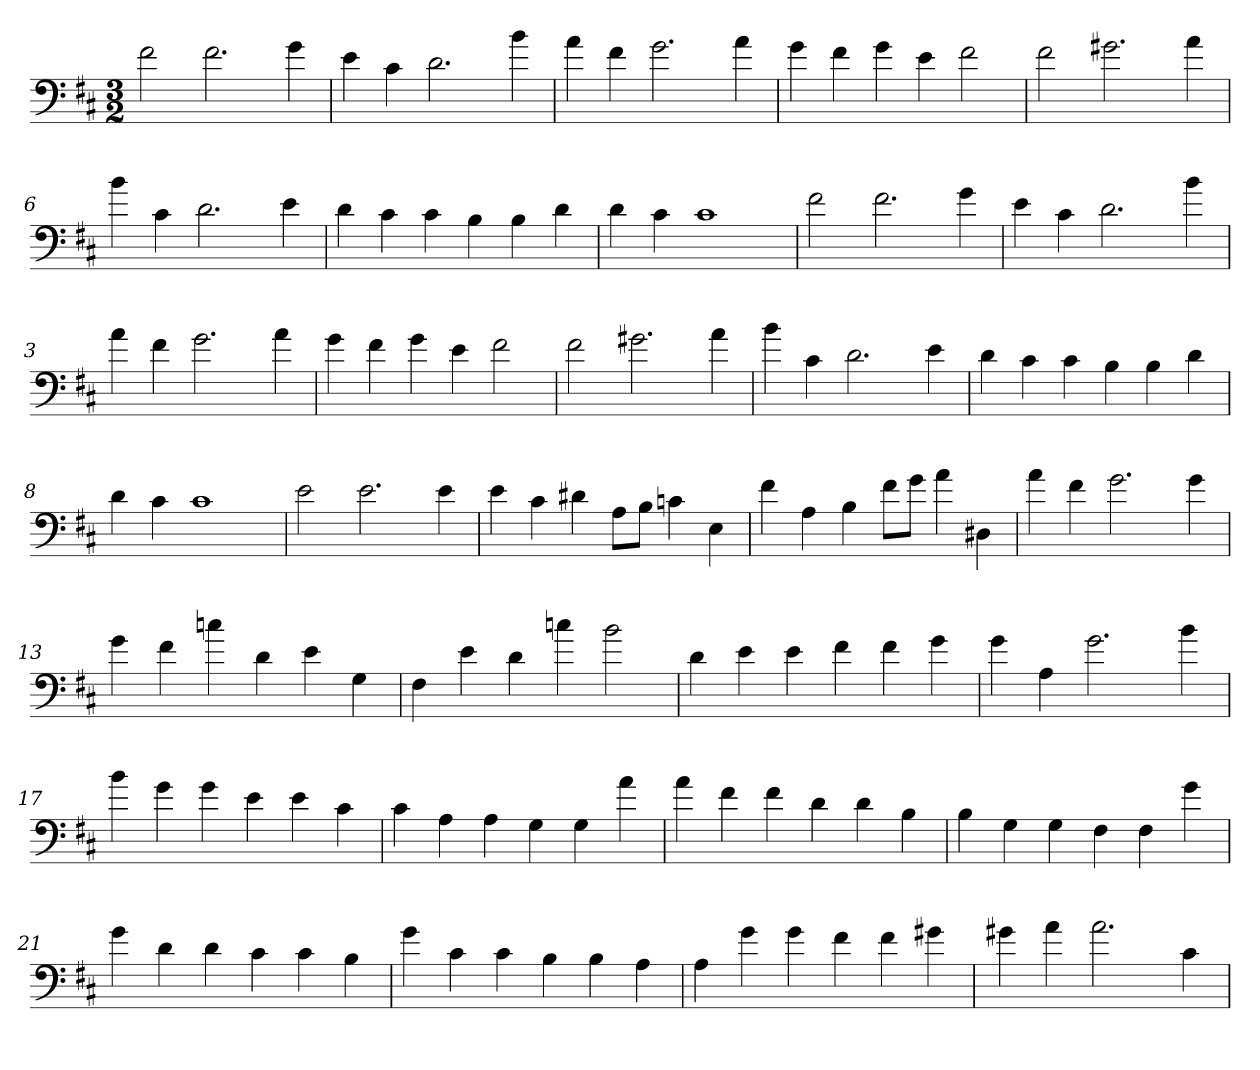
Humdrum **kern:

**kern
*part1
*staff1
*clefF4
*k[f#c#]
*D:
*M3/2
=1
2f#
2.f#
4g
=2
4e
4c#
2.d
4b
=3
4a
4f#
2.g
4a
=4
4g
4f#
4g
4e
2f#
=5
2f#
2.g#X
4a
=6
4b
4c#
2.d
4e
=7
4d
4c#
4c#
4B
4B
4d
=8
4d
4c#
1c#
=9
2f#
2.f#
4g
=2
4e
4c#
2.d
4b
=3
4a
4f#
2.g
4a
=4
4g
4f#
4g
4e
2f#
=5
2f#
2.g#X
4a
=6
4b
4c#
2.d
4e
=7
4d
4c#
4c#
4B
4B
4d
=8
4d
4c#
1c#
=9
2e
2.e
4e
=10
4e
4c#
4d#X
8A\L
8B\J
4cn
4E
=11
4f#
4A
4B
8f#\L
8g\J
4a
4D#X
=12
4a
4f#
2.g
4g
=13
4g
4f#
4ccn
4d
4e
4G
=14
4F#
4e
4d
4ccn
2b
=15
4d
4e
4e
4f#
4f#
4g
=16
4g
4A
2.g
4b
=17
4b
4g
4g
4e
4e
4c#
=18
4c#
4A
4A
4G
4G
4a
=19
4a
4f#
4f#
4d
4d
4B
=20
4B
4G
4G
4F#
4F#
4g
=21
4g
4d
4d
4c#
4c#
4B
=22
4g
4c#
4c#
4B
4B
4A
=23
4A
4g
4g
4f#
4f#
4g#X
=24
4g#X
4a
2.a
4c#
=
*-
